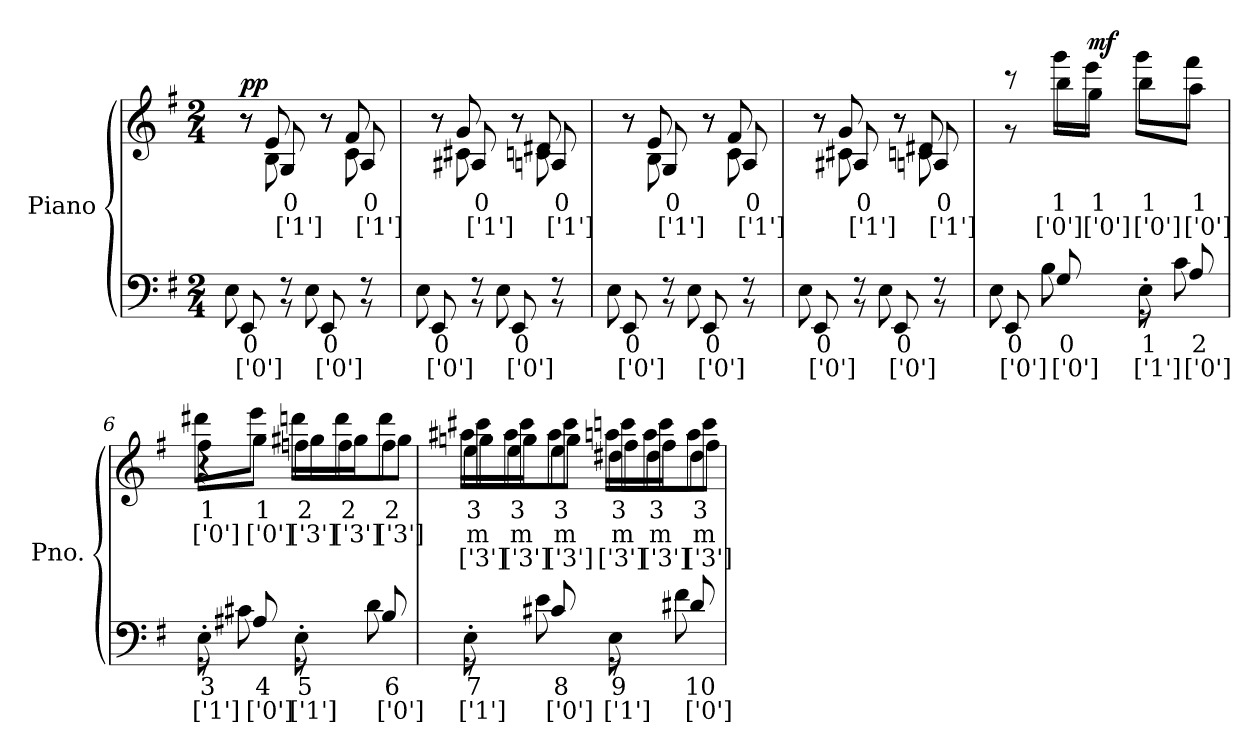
**kern	**text	**text	**kern	**text	**text	**text	**dynam
*part1	*part1	*part1	*part1	*part1	*part1	*part1	*part1
*staff2	*staff2	*staff2	*staff1	*staff1	*staff1	*staff1	*staff1/2
*I"Piano	*	*	*	*	*	*	*
*I'Pno.	*	*	*	*	*	*	*
*clefF4	*	*	*clefG2	*	*	*	*
*k[f#]	*	*	*k[f#]	*	*	*	*
*M2/4	*	*	*M2/4	*	*	*	*
*MM70	*	*	*MM70	*	*	*	*
=1	=1	=1	=1	=1	=1	=1	=1
*^	*	*	*	*	*	*	*
*	*	*	*	*^	*	*	*	*
*	*	*	*	*	*^	*	*	*	*
!	!	!	!	!	!	!	!	!	!	!LO:DY:b
8EEi	8Ej	0	['0']	8r	8r	8r	.	.	.	pp
8r	8r	.	.	8GZ	8BV	8eN	0	['1']	.	.
8EEi	8Ej	0	['0']	8r	8r	8r	.	.	.	.
8r	8r	.	.	8AZ	8cV	8f#N	0	['1']	.	.
=2	=2	=2	=2	=2	=2	=2	=2	=2	=2	=2
8EEi	8Ej	0	['0']	8r	8r	8r	.	.	.	.
8r	8r	.	.	8A#XZ	8c#XV	8gN	0	['1']	.	.
8EEi	8Ej	0	['0']	8r	8r	8r	.	.	.	.
8r	8r	.	.	8AnZ	8cnV	8d#XN	0	['1']	.	.
=3	=3	=3	=3	=3	=3	=3	=3	=3	=3	=3
8EEi	8Ej	0	['0']	8r	8r	8r	.	.	.	.
8r	8r	.	.	8GZ	8BV	8eN	0	['1']	.	.
8EEi	8Ej	0	['0']	8r	8r	8r	.	.	.	.
8r	8r	.	.	8AZ	8cV	8f#N	0	['1']	.	.
=4	=4	=4	=4	=4	=4	=4	=4	=4	=4	=4
8EEi	8Ej	0	['0']	8r	8r	8r	.	.	.	.
8r	8r	.	.	8A#XZ	8c#XV	8gN	0	['1']	.	.
8EEi	8Ej	0	['0']	8r	8r	8r	.	.	.	.
8r	8r	.	.	8AnZ	8cnV	8d#XN	0	['1']	.	.
*	*	*	*	*v	*v	*v	*	*	*	*
=5	=5	=5	=5	=5	=5	=5	=5	=5
*	*	*	*	*^	*	*	*	*
8EEi	8Ej	0	['0']	8r	8r	.	.	.	.
8Gi	8Bj	0	['0']	16bbN\LL	16gggV\LL	1	['0']	.	.
!	!	!	!	!	!	!	!	!	!LO:DY:b
.	.	.	.	16ggN\JJ	16eeeV\JJ	1	['0']	.	mf
8E'l\L	8r	1	['1']	8bbN\L	8gggV\L	1	['0']	.	.
8Ai	8cj	2	['0']	8aaN\J	8fff#V\J	1	['0']	.	.
*	*	*	*	*v	*v	*	*	*	*
!!LO:LB:g=z
=6	=6	=6	=6	=6	=6	=6	=6	=6
*	*	*	*	*^	*	*	*	*
*	*	*	*	*	*^	*	*	*	*
8E'l\L	8r	3	['1']	8ff#N\L	8ddd#XV\L	4r	1	['0']	.	.
8A#Xi	8c#Xj	4	['0']	8ggN\J	8eeeV\J	.	1	['0']	.	.
8E'l\L	8r	5	['1']	16ffnV\LL	16gg#XN\LL	16dddnZ\LL	2	['3']	.	.
.	.	.	.	16ffV\J	16gg#N\J	16dddZ\J	2	['3']	.	.
8Bi	8dj	6	['0']	8ffV\J	8gg#N\J	8dddZ\J	2	['3']	.	.
*	*	*	*	*v	*v	*v	*	*	*	*
=7	=7	=7	=7	=7	=7	=7	=7	=7
*	*	*	*	*^	*	*	*	*
*	*	*	*	*	*^	*	*	*	*
*	*	*	*	*	*	*^	*	*	*	*
8E'l\L	8r	7	['1']	16eeV\LL	16ggnN\LL	16aa#X!\LL	16ccc#XZ\LL	3	m	['3']	.
.	.	.	.	16eeV\J	16ggN\J	16aa#!\J	16ccc#Z\J	3	m	['3']	.
8c#Xi	8ej	8	['0']	8eeV\J	8ggN\J	8aa#!\J	8ccc#Z\J	3	m	['3']	.
8El\L	8r	9	['1']	16dd#XV\LL	16ff#N\LL	16aan!\LL	16cccnZ\LL	3	m	['3']	.
.	.	.	.	16dd#V\J	16ff#N\J	16aa!\J	16cccZ\J	3	m	['3']	.
8d#Xi	8f#j	10	['0']	8dd#V\J	8ff#N\J	8aa!\J	8cccZ\J	3	m	['3']	.
*v	*v	*	*	*	*	*	*	*	*	*	*
*	*	*	*v	*v	*v	*v	*	*	*	*
=	=	=	=	=	=	=	=
*-	*-	*-	*-	*-	*-	*-	*-
